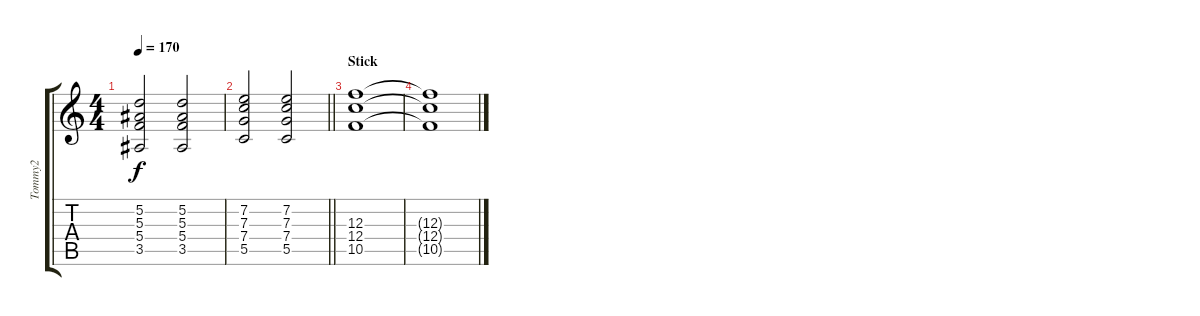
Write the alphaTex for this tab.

\track ("Tommy2" "Tommy2") {instrument distortionguitar}
\staff {score tabs}
\tuning (D4 A3 F3 C3 G2 D2) {hide}
\ts (4 4)
\tempo 170
\clef g2
\ks c
(5.2 5.3 5.4 3.5).2{dy f} (5.2 5.3 5.4 3.5).2 |
\barLineRight lightlight
(7.2 7.3 7.4 5.5).2 (7.2 7.3 7.4 5.5).2 |
\section ("" "Stick")
(12.3 12.4 10.5).1 |
(12.3{t} 12.4{t} 10.5{t}).1
